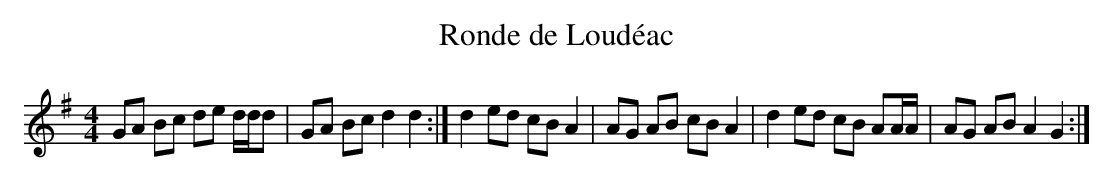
X:1
T:Ronde de Loudéac
M:4/4
L:1/8
K:G
GA Bc de d/d/d|GA Bc d2 d2:|\
d2 ed cB A2|AG AB cB A2|d2 ed cB AA/A/|AG AB A2G2:|**
